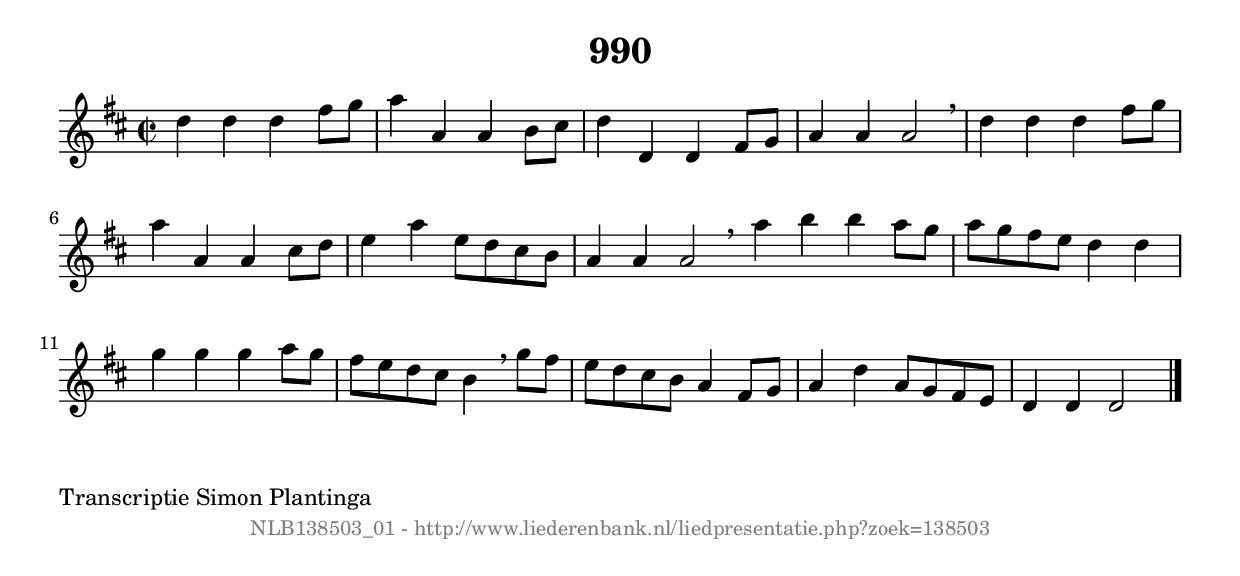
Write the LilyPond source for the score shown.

%
% produced by wce2krn 1.64 (7 June 2014)
%
\version"2.16"
#(append! paper-alist '(("long" . (cons (* 210 mm) (* 2000 mm)))))
#(set-default-paper-size "long")
sb = {\breathe}
mBreak = {\breathe }
bBreak = {\breathe }
x = {\once\override NoteHead #'style = #'cross }
gl=\glissando
itime={\override Staff.TimeSignature #'stencil = ##f }
ficta = {\once\set suggestAccidentals = ##t}
fine = {\once\override Score.RehearsalMark #'self-alignment-X = #1 \mark \markup {\italic{Fine}}}
dc = {\once\override Score.RehearsalMark #'self-alignment-X = #1 \mark \markup {\italic{D.C.}}}
dcf = {\once\override Score.RehearsalMark #'self-alignment-X = #1 \mark \markup {\italic{D.C. al Fine}}}
dcc = {\once\override Score.RehearsalMark #'self-alignment-X = #1 \mark \markup {\italic{D.C. al Coda}}}
ds = {\once\override Score.RehearsalMark #'self-alignment-X = #1 \mark \markup {\italic{D.S.}}}
dsf = {\once\override Score.RehearsalMark #'self-alignment-X = #1 \mark \markup {\italic{D.S. al Fine}}}
dsc = {\once\override Score.RehearsalMark #'self-alignment-X = #1 \mark \markup {\italic{D.S. al Coda}}}
pv = {\set Score.repeatCommands = #'((volta "1"))}
sv = {\set Score.repeatCommands = #'((volta "2"))}
tv = {\set Score.repeatCommands = #'((volta "3"))}
qv = {\set Score.repeatCommands = #'((volta "4"))}
xv = {\set Score.repeatCommands = #'((volta #f))}
\header{ tagline = ""
title = "990"
}
\score {{
\key d \major
\relative g'
{
\set melismaBusyProperties = #'()
\time 2/2
\tempo 4=120
\override Score.MetronomeMark #'transparent = ##t
\override Score.RehearsalMark #'break-visibility = #(vector #t #t #f)
d'4 d4 d4 fis8 g8 | a4 a,4 a4 b8 cis8 | d4 d,4 d4 fis8 g8 | a4 a4 a2 \sb | d4 d4 d4 fis8 g8 | a4 a,4 a4 cis8 d8 | e4 a4 e8 d8 cis8 b8 | a4 a4 a2 \bar ":|:" \bBreak
a'4 b4 b4 a8 g8 | a8 g8 fis8 e8 d4 d4 | g4 g4 g4 a8 g8 | fis8 e8 d8 cis8 b4 \sb g'8 fis8 | e8 d8 cis8 b8 a4 fis8 g8 | a4 d4 a8 g8 fis8 e8 | d4 d4 d2 \bar "|."
 }}
 \midi { }
 \layout {
            indent = 0.0\cm
}
}
\markup { \wordwrap-string #" 
Transcriptie Simon Plantinga
"}
\markup { \vspace #0 } \markup { \with-color #grey \fill-line { \center-column { \smaller "NLB138503_01 - http://www.liederenbank.nl/liedpresentatie.php?zoek=138503" } } }
